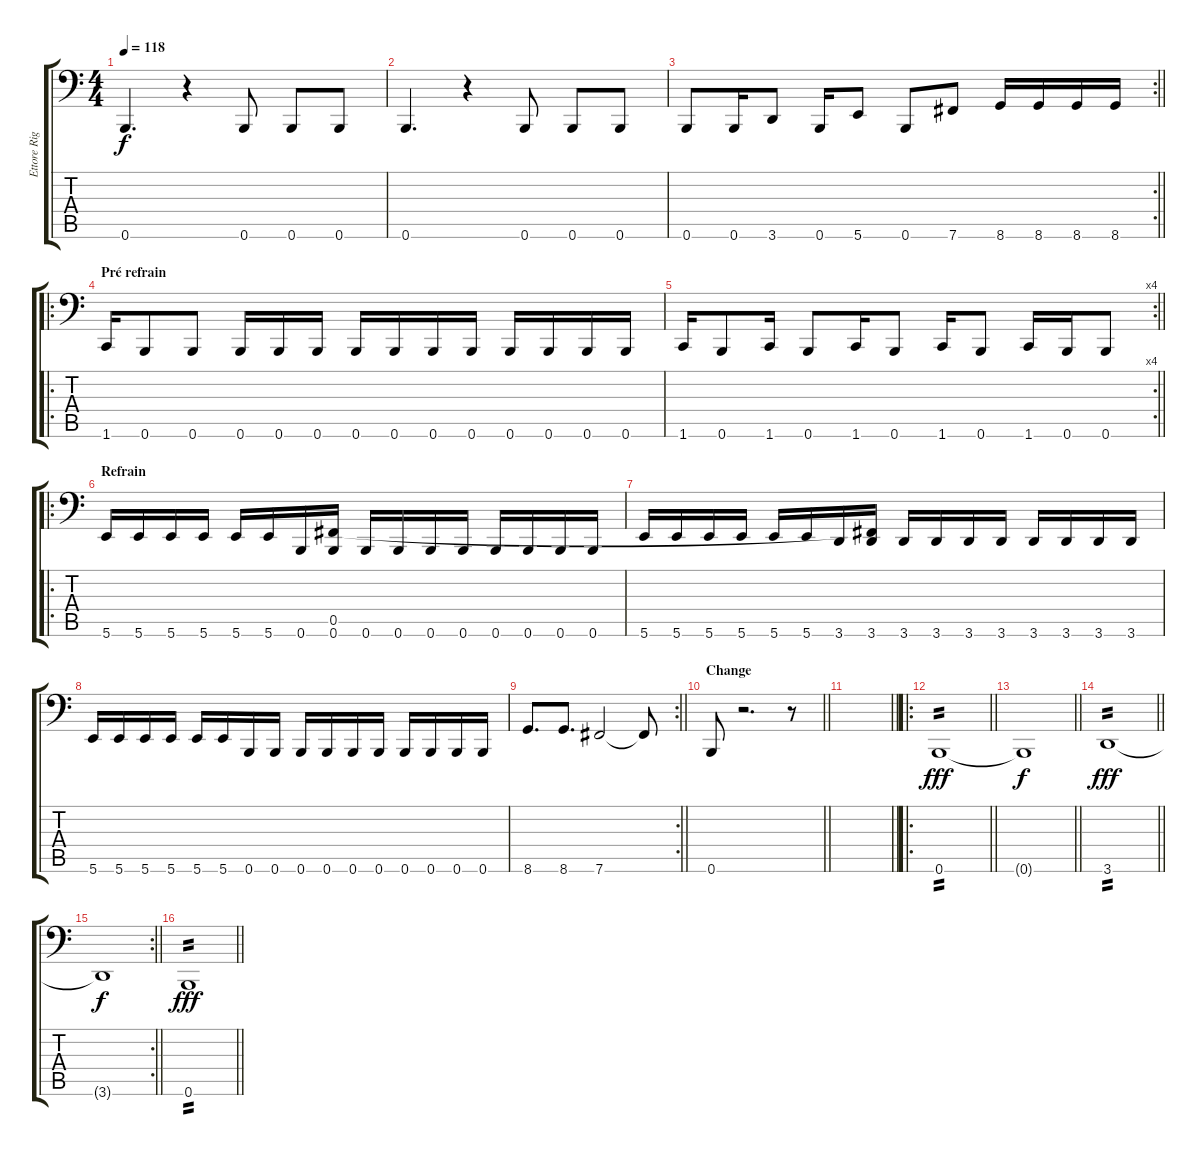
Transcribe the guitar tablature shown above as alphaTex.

\track ("Ettore Rigotti" "Ettore Rig") {instrument electricbasspick}
\staff {score tabs}
\tuning (Db3 Ab2 E2 B1 Gb1 B0) {hide}
\ts (4 4)
\tempo 118
\clef f4
\ks c
0.6.4{d dy f} r.4 0.6.8 0.6.8 0.6.8 |
0.6.4{d} r.4 0.6.8 0.6.8 0.6.8 |
\rc 2
\barLineRight lightlight
0.6.8 0.6.16 3.6.8 0.6.16 5.6.8 0.6.8 7.6.8 8.6.16 8.6.16 8.6.16 8.6.16 |
\ro
\section ("" "Pré refrain")
1.6.16 0.6.8 0.6.8 0.6.16 0.6.16 0.6.16 0.6.16 0.6.16 0.6.16 0.6.16 0.6.16 0.6.16 0.6.16 0.6.16 |
\rc 4
\barLineRight lightlight
1.6.16 0.6.8 1.6.16 0.6.8 1.6.16 0.6.8 1.6.16 0.6.8 1.6.16 0.6.16 0.6.8 |
\ro
\section ("" "Refrain")
5.6.16 5.6.16 5.6.16 5.6.16 5.6.16 5.6.16 0.6.16 (0.5 0.6).16 0.6.16 0.6.16 0.6.16 0.6.16 0.6.16 0.6.16 0.6.16 0.6.16 |
5.6.16 5.6.16 5.6.16 5.6.16 5.6.16 5.6.16 3.6.16 (0.5{t} 3.6).16 3.6.16 3.6.16 3.6.16 3.6.16 3.6.16 3.6.16 3.6.16 3.6.16 |
5.6.16 5.6.16 5.6.16 5.6.16 5.6.16 5.6.16 0.6.16 0.6.16 0.6.16 0.6.16 0.6.16 0.6.16 0.6.16 0.6.16 0.6.16 0.6.16 |
\rc 2
\barLineRight lightlight
8.6.8{d} 8.6.8{d} 7.6.2 7.6{t}.8 |
\section ("" "Change")
\barLineRight lightlight
0.6.8 r.2{d} r.8 |
\barLineRight lightlight
|
\ro
\barLineRight lightlight
0.6.1{tp 2 dy fff} |
\barLineRight lightlight
0.6{t}.1{dy f} |
\barLineRight lightlight
3.6.1{tp 2 dy fff} |
\rc 2
\barLineRight lightlight
3.6{t}.1{dy f} |
\barLineRight lightlight
0.6.1{tp 2 dy fff}
